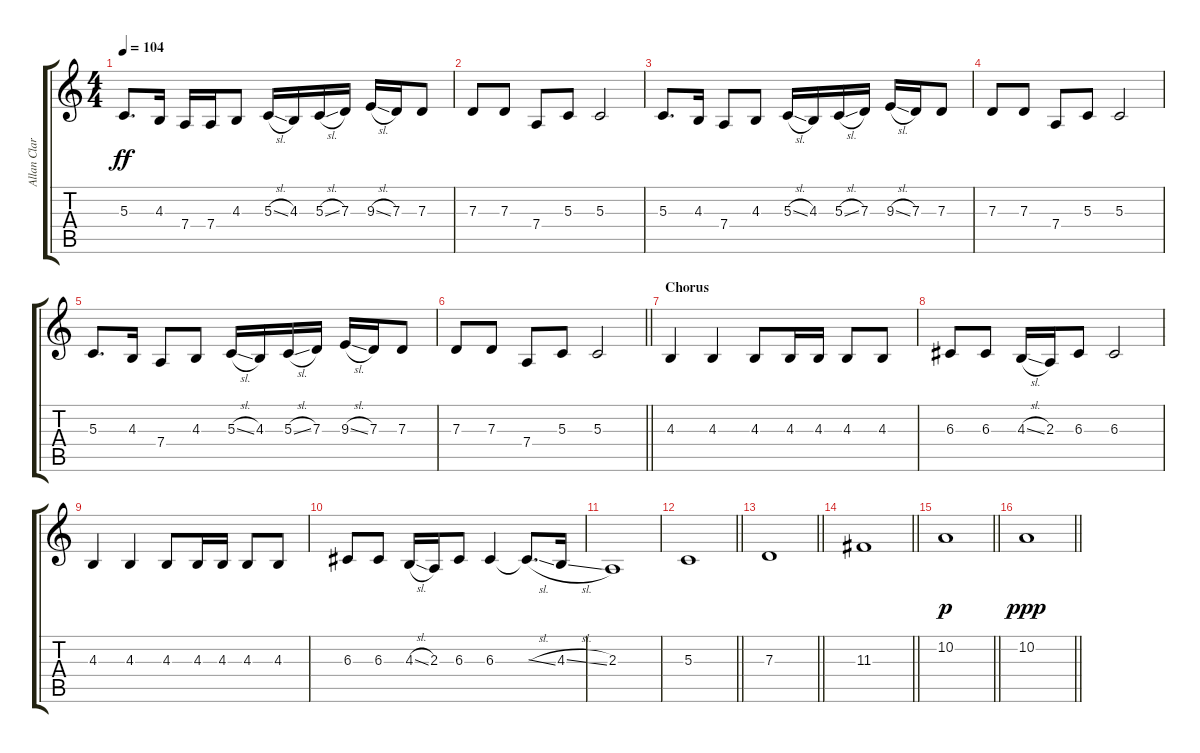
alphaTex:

\track ("Allan Clarke" "Allan Clar") {instrument lead2sawtooth}
\staff {score tabs}
\tuning (E4 B3 G3 D3 A2 E2) {hide}
\ts (4 4)
\tempo 104
\clef g2
\ks c
5.3.8{d dy ff} 4.3.16 7.4.16 7.4.16 4.3.8 5.3{sl}.16 4.3.16 5.3{sl}.16 7.3.16 9.3{sl}.16 7.3.16 7.3.8 |
7.3.8 7.3.8 7.4.8 5.3.8 5.3.2 |
5.3.8{d} 4.3.16 7.4.8 4.3.8 5.3{sl}.16 4.3.16 5.3{sl}.16 7.3.16 9.3{sl}.16 7.3.16 7.3.8 |
7.3.8 7.3.8 7.4.8 5.3.8 5.3.2 |
5.3.8{d} 4.3.16 7.4.8 4.3.8 5.3{sl}.16 4.3.16 5.3{sl}.16 7.3.16 9.3{sl}.16 7.3.16 7.3.8 |
\barLineRight lightlight
7.3.8 7.3.8 7.4.8 5.3.8 5.3.2 |
\section ("" "Chorus")
4.3.4 4.3.4 4.3.8 4.3.16 4.3.16 4.3.8 4.3.8 |
6.3.8 6.3.8 4.3{sl}.16 2.3.16 6.3.8 6.3.2 |
4.3.4 4.3.4 4.3.8 4.3.16 4.3.16 4.3.8 4.3.8 |
6.3.8 6.3.8 4.3{sl}.16 2.3.16 6.3.8 6.3.4 6.3{sl t}.8{d} 4.3{sl}.16 |
2.3.1 |
\barLineRight lightlight
5.3.1 |
\barLineRight lightlight
7.3.1 |
\barLineRight lightlight
11.3.1 |
\barLineRight lightlight
10.2.1{dy p} |
\barLineRight lightlight
10.2.1{dy ppp}
